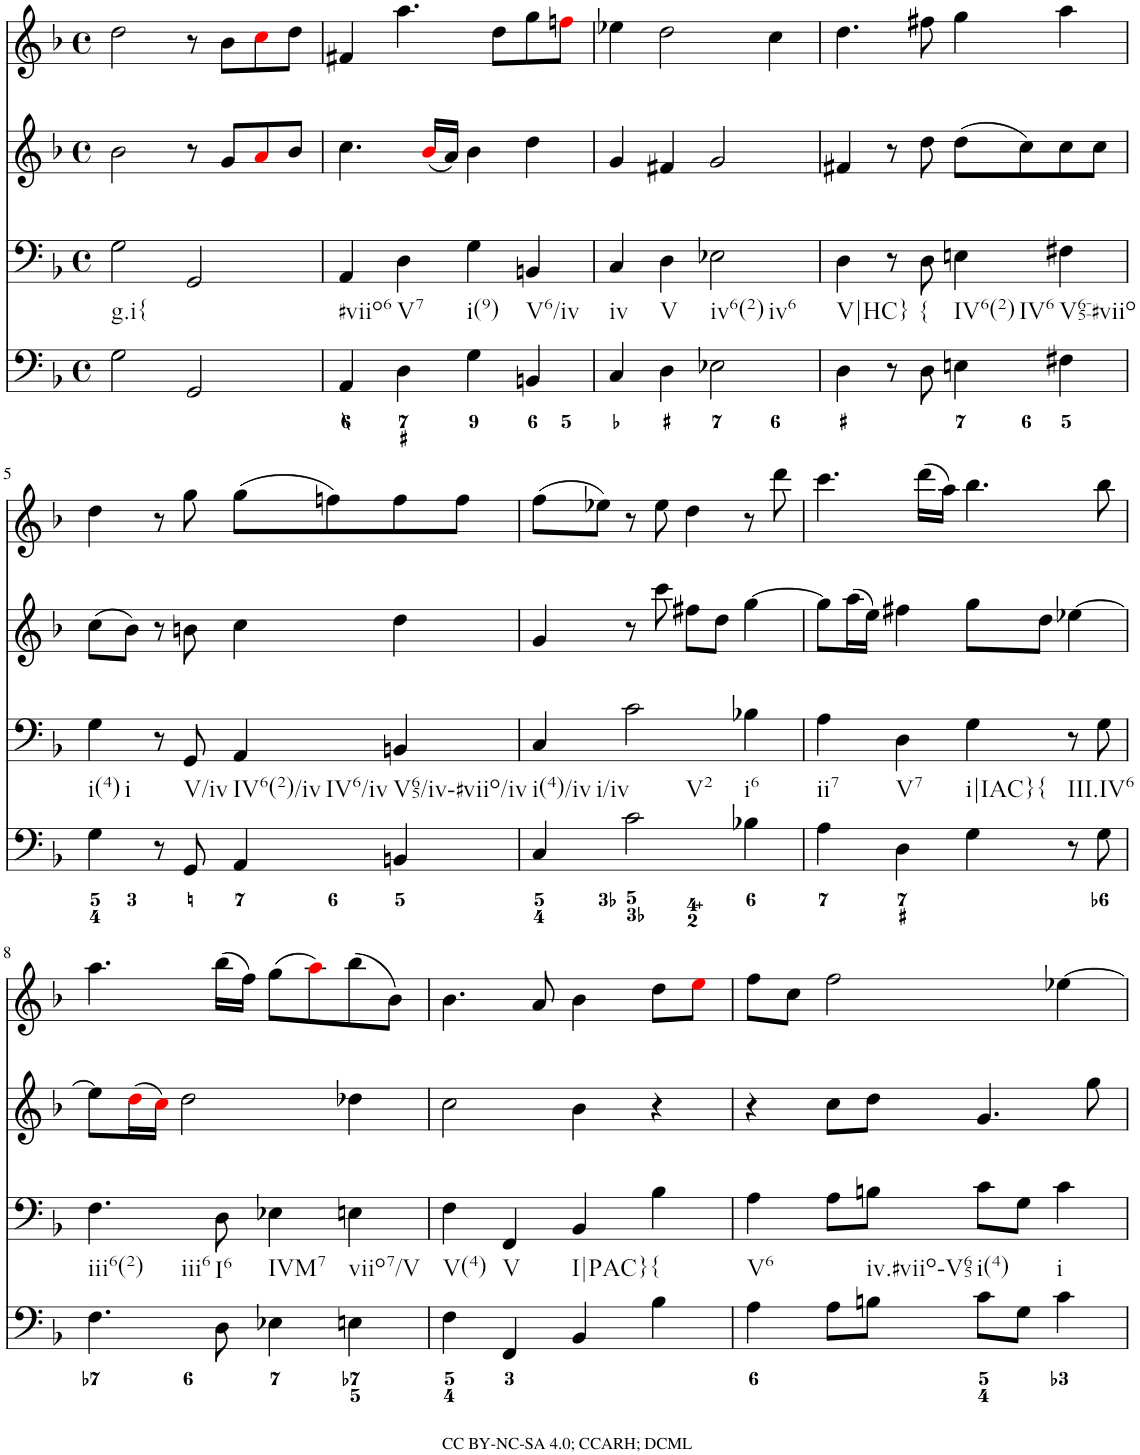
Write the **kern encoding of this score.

**kern	**kern	**kern	**kern
*part4	*part3	*part2	*part1
*staff4	*staff3	*staff2	*staff1
*I"Piano	*I"Piano	*I"Piano	*I"Piano
*I'Pno	*I'Pno	*I'Pno	*I'Pno
*clefF4	*clefF4	*clefG2	*clefG2
*k[b-]	*k[b-]	*k[b-]	*k[b-]
*d:	*d:	*d:	*d:
*M4/4	*M4/4	*M4/4	*M4/4
*met(c)	*met(c)	*met(c)	*met(c)
=1	=1	=1	=1
!	!LO:TX:b:t=g.i{	!	!
2G\	2G\	2b-\	2dd\
2GG/	2GG/	8r	8r
.	.	8g/L	8b-\L
.	.	8ai/	8cci\
.	.	8b-/J	8dd\J
=2	=2	=2	=2
!	!LO:TX:b:t=#viio6	!	!
4AA/	4AA/	4.cc\	4f#X/
!	!LO:TX:b:t=V7	!	!
4D\	4D\	.	4.aa\
.	.	(16b-i/LL	.
.	.	16a/JJ)	.
!	!LO:TX:b:t=i(9)	!	!
4G\	4G\	4b-\	.
.	.	.	8dd\L
!	!LO:TX:b:t=V6/iv	!	!
4BBn/	4BBn/	4dd\	8gg\
.	.	.	8ffni\J
=3	=3	=3	=3
!	!LO:TX:b:t=iv	!	!
4C/	4C/	4g/	4ee-X\
!	!LO:TX:b:t=V	!	!
4D\	4D\	4f#X/	2dd\
!	!LO:TX:b:t=iv6(2)	!	!
!	!LO:TX:b:t=iv6	!	!
2E-X\	2E-X\	2g/	.
.	.	.	4cc\
=4	=4	=4	=4
!	!LO:TX:b:t=V|HC}	!	!
4D\	4D\	4f#X/	4.dd\
8r	8r	8r	.
!	!LO:TX:b:t={	!	!
8D\	8D\	8dd\	8ff#X\
!	!LO:TX:b:t=IV6(2)	!	!
!	!LO:TX:b:t=IV6	!	!
4En\	4En\	(8dd\L	4gg\
.	.	8cc\)	.
!	!LO:TX:b:t=V65-#viio	!	!
4F#X\	4F#X\	8cc\	4aa\
.	.	8cc\J	.
!!LO:LB:g=z
=5	=5	=5	=5
!	!LO:TX:b:t=i(4)	!	!
!	!LO:TX:b:t=i	!	!
4G\	4G\	(8cc\L	4dd\
.	.	8b-\J)	.
8r	8r	8r	8r
!	!LO:TX:b:t=V/iv	!	!
8GG/	8GG/	8bn\	8gg\
!	!LO:TX:b:t=IV6(2)/iv	!	!
!	!LO:TX:b:t=IV6/iv	!	!
4AA/	4AA/	4cc\	(8gg\L
.	.	.	8ffn\)
!	!LO:TX:b:t=V65/iv-#viio/iv	!	!
4BBn/	4BBn/	4dd\	8ff\
.	.	.	8ff\J
=6	=6	=6	=6
!	!LO:TX:b:t=i(4)/iv	!	!
!	!LO:TX:b:t=i/iv	!	!
4C/	4C/	4g/	(8ff\L
.	.	.	8ee-X\J)
!	!LO:TX:b:t=V2	!	!
2c\	2c\	8r	8r
.	.	8ccc\	8ee-\
.	.	8ff#X\L	4dd\
.	.	8dd\J	.
!	!LO:TX:b:t=i6	!	!
4B-X\	4B-X\	[4gg\	8r
.	.	.	8ddd\
=7	=7	=7	=7
!	!LO:TX:b:t=ii7	!	!
4A\	4A\	8gg\L]	4.ccc\
.	.	(16aa\L	.
.	.	16ee\JJ)	.
!	!LO:TX:b:t=V7	!	!
4D\	4D\	4ff#X\	.
.	.	.	(16ddd\LL
.	.	.	16aa\JJ)
!	!LO:TX:b:t=i|IAC}	!	!
!	!LO:TX:b:t={	!	!
4G\	4G\	8gg\L	4.bb-\
.	.	8dd\J	.
!	!LO:TX:b:t=III.IV6	!	!
8r	8r	[4ee-X\	.
8G\	8G\	.	8bb-\
!!LO:LB:g=z
=8	=8	=8	=8
!	!LO:TX:b:t=iii6(2)	!	!
!	!LO:TX:b:t=iii6	!	!
4.F\	4.F\	8ee-\L]	4.aa\
.	.	(16ddi\L	.
.	.	16cci\JJ)	.
.	.	2dd\	.
!	!LO:TX:b:t=I6	!	!
8D\	8D\	.	(16bb-\LL
.	.	.	16ff\JJ)
!	!LO:TX:b:t=IVM7	!	!
4E-X\	4E-X\	.	(8gg\L
.	.	.	8aai\)
!	!LO:TX:b:t=viio7/V	!	!
4En\	4En\	4dd-X\	(8bb-\
.	.	.	8b-\J)
=9	=9	=9	=9
!	!LO:TX:b:t=V(4)	!	!
4F\	4F\	2cc\	4.b-\
!	!LO:TX:b:t=V	!	!
4FF/	4FF/	.	.
.	.	.	8a/
!	!LO:TX:b:t=I|PAC}	!	!
4BB-/	4BB-/	4b-\	4b-\
!	!LO:TX:b:t={	!	!
4B-\	4B-\	4r	8dd\L
.	.	.	8eei\J
=10	=10	=10	=10
!	!LO:TX:b:t=V6	!	!
4A\	4A\	4r	8ff\L
.	.	.	8cc\J
8A\L	8A\L	8cc\L	2ff\
!	!LO:TX:b:t=iv.#viio-V65	!	!
8Bn\J	8Bn\J	8dd\J	.
!	!LO:TX:b:t=i(4)	!	!
8c\L	8c\L	4.g/	.
8G\J	8G\J	.	.
!	!LO:TX:b:t=i	!	!
4c\	4c\	.	[4ee-X\
.	.	8gg\	.
=	=	=	=
*-	*-	*-	*-
